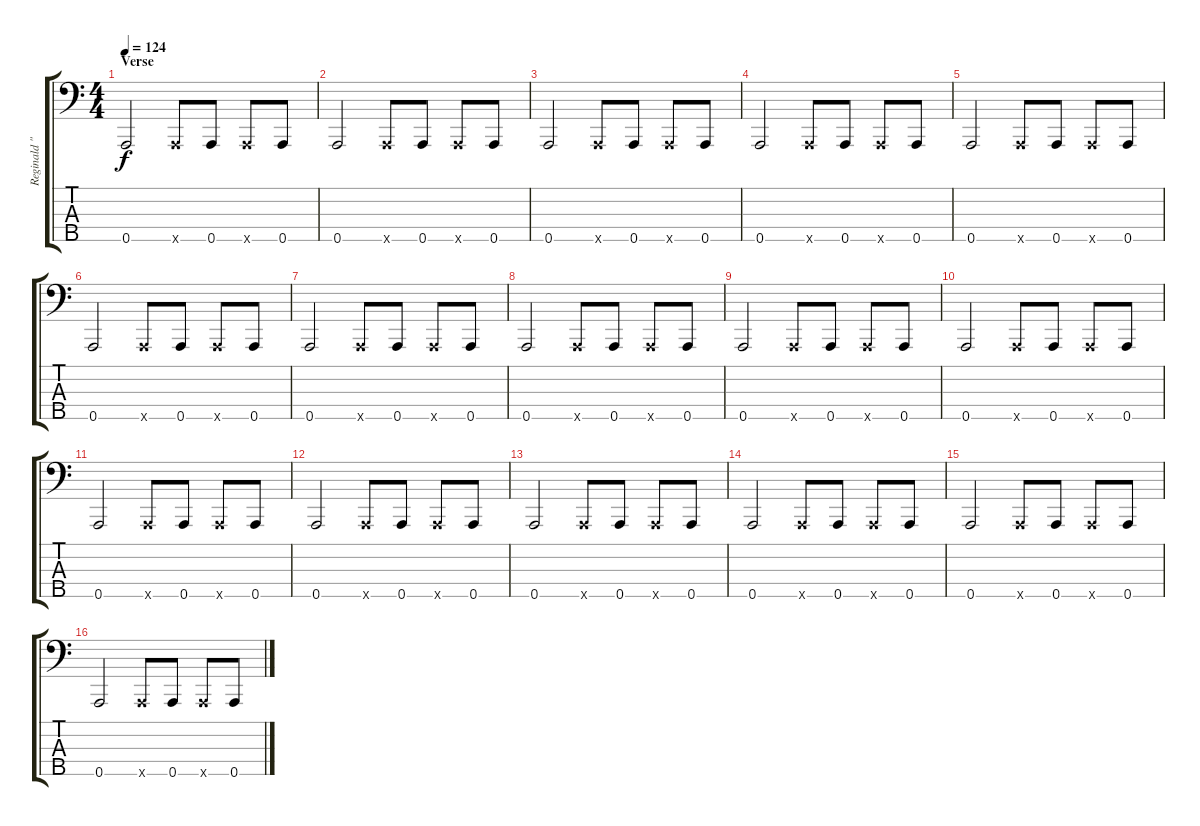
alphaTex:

\track ("Reginald \"Fieldy\"Arvizu" "Reginald \"") {instrument slapbass1}
\staff {score tabs}
\tuning (F2 C2 G1 D1 A0) {hide}
\ts (4 4)
\section ("" "Verse")
\tempo 124
\clef f4
\ks c
0.5.2{dy f} 0.5{x}.8 0.5.8 0.5{x}.8 0.5.8 |
0.5.2 0.5{x}.8 0.5.8 0.5{x}.8 0.5.8 |
0.5.2 0.5{x}.8 0.5.8 0.5{x}.8 0.5.8 |
0.5.2 0.5{x}.8 0.5.8 0.5{x}.8 0.5.8 |
0.5.2 0.5{x}.8 0.5.8 0.5{x}.8 0.5.8 |
0.5.2 0.5{x}.8 0.5.8 0.5{x}.8 0.5.8 |
0.5.2 0.5{x}.8 0.5.8 0.5{x}.8 0.5.8 |
0.5.2 0.5{x}.8 0.5.8 0.5{x}.8 0.5.8 |
0.5.2 0.5{x}.8 0.5.8 0.5{x}.8 0.5.8 |
0.5.2 0.5{x}.8 0.5.8 0.5{x}.8 0.5.8 |
0.5.2 0.5{x}.8 0.5.8 0.5{x}.8 0.5.8 |
0.5.2 0.5{x}.8 0.5.8 0.5{x}.8 0.5.8 |
0.5.2 0.5{x}.8 0.5.8 0.5{x}.8 0.5.8 |
0.5.2 0.5{x}.8 0.5.8 0.5{x}.8 0.5.8 |
0.5.2 0.5{x}.8 0.5.8 0.5{x}.8 0.5.8 |
0.5.2 0.5{x}.8 0.5.8 0.5{x}.8 0.5.8
